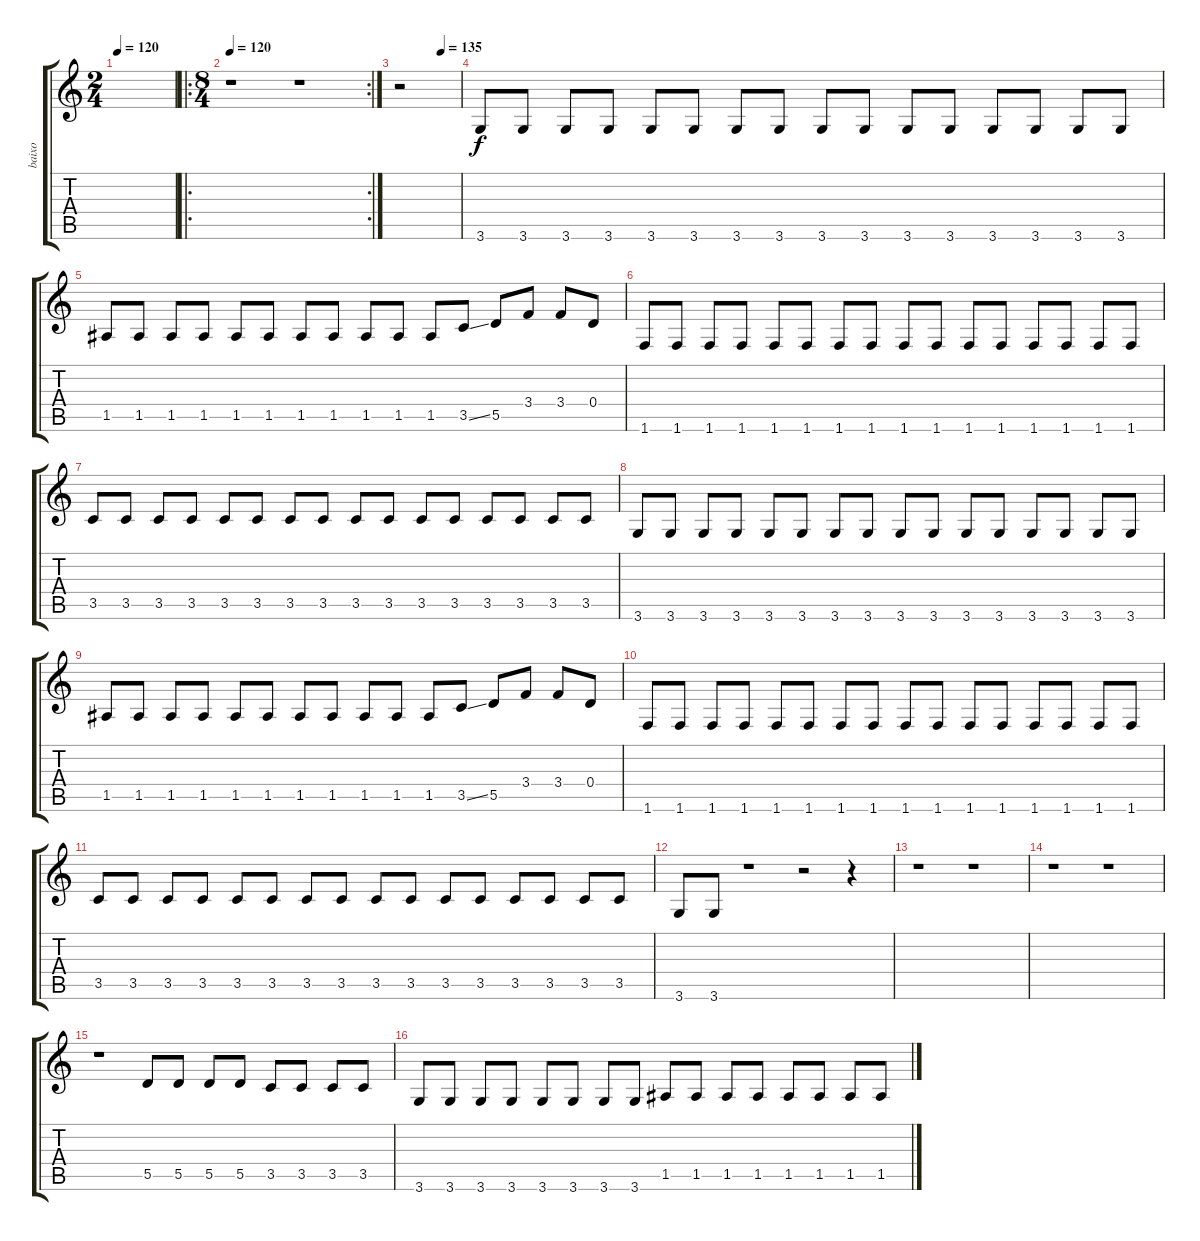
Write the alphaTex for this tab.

\track ("baixo" "baixo") {instrument electricbassfinger}
\staff {score tabs}
\tuning (E4 B3 G3 D3 A2 E2) {hide}
\ts (2 4)
\tempo 120
\clef g2
\ks c
|
\ro
\rc 2
\ts (8 4)
\tempo 120
r.1 r.1 |
\tempo (135 0.6875)
r.2 |
3.6.8 3.6.8 3.6.8 3.6.8 3.6.8 3.6.8 3.6.8 3.6.8 3.6.8 3.6.8 3.6.8 3.6.8 3.6.8 3.6.8 3.6.8 3.6.8 |
1.5.8 1.5.8 1.5.8 1.5.8 1.5.8 1.5.8 1.5.8 1.5.8 1.5.8 1.5.8 1.5.8 3.5{ss}.8 5.5.8 3.4.8 3.4.8 0.4.8 |
1.6.8 1.6.8 1.6.8 1.6.8 1.6.8 1.6.8 1.6.8 1.6.8 1.6.8 1.6.8 1.6.8 1.6.8 1.6.8 1.6.8 1.6.8 1.6.8 |
3.5.8 3.5.8 3.5.8 3.5.8 3.5.8 3.5.8 3.5.8 3.5.8 3.5.8 3.5.8 3.5.8 3.5.8 3.5.8 3.5.8 3.5.8 3.5.8 |
3.6.8 3.6.8 3.6.8 3.6.8 3.6.8 3.6.8 3.6.8 3.6.8 3.6.8 3.6.8 3.6.8 3.6.8 3.6.8 3.6.8 3.6.8 3.6.8 |
1.5.8 1.5.8 1.5.8 1.5.8 1.5.8 1.5.8 1.5.8 1.5.8 1.5.8 1.5.8 1.5.8 3.5{ss}.8 5.5.8 3.4.8 3.4.8 0.4.8 |
1.6.8 1.6.8 1.6.8 1.6.8 1.6.8 1.6.8 1.6.8 1.6.8 1.6.8 1.6.8 1.6.8 1.6.8 1.6.8 1.6.8 1.6.8 1.6.8 |
3.5.8 3.5.8 3.5.8 3.5.8 3.5.8 3.5.8 3.5.8 3.5.8 3.5.8 3.5.8 3.5.8 3.5.8 3.5.8 3.5.8 3.5.8 3.5.8 |
3.6.8 3.6.8 r.1 r.2 r.4 |
r.1 r.1 |
r.1 r.1 |
r.1 5.5.8 5.5.8 5.5.8 5.5.8 3.5.8 3.5.8 3.5.8 3.5.8 |
3.6.8 3.6.8 3.6.8 3.6.8 3.6.8 3.6.8 3.6.8 3.6.8 1.5.8 1.5.8 1.5.8 1.5.8 1.5.8 1.5.8 1.5.8 1.5.8
